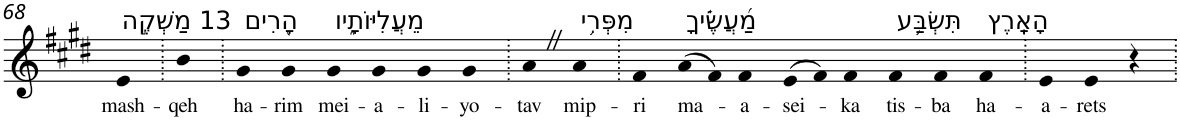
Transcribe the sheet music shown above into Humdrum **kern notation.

**kern	**text
*part1	*part1
*staff1	*staff1
*I"Piano	*
*I'Pno	*
!!LO:PB:g=z
*clefG2	*
*k[f#c#g#d#]	*
*E:	*
=68	=68
!LO:TX:a:t=13 מַשְׁקֶ֣ה	!
!	!LO:LY:b
4e	mash-
=69.	=69.
!	!LO:LY:b
4b	-qeh
=70.	=70.
!LO:TX:a:t=הָ֭רִים	!
!	!LO:LY:b
4g#	ha-
!	!LO:LY:b
4g#	-rim
!LO:TX:a:t=מֵעֲלִיּוֹתָ֑יו	!
!	!LO:LY:b
4g#	mei-
!	!LO:LY:b
4g#	-a-
!	!LO:LY:b
4g#	-li-
!	!LO:LY:b
4g#	-yo-
=71.	=71.
!	!LO:LY:b
4aZ	-tav
!LO:TX:a:t=מִפְּרִ֥י	!
!	!LO:LY:b
4a	mip-
=72.	=72.
!	!LO:LY:b
4f#	-ri
!LO:TX:a:t=מַ֝עֲשֶׂ֗יךָ	!
!	!LO:LY:b
(>8a	ma-
8f#)	.
!	!LO:LY:b
4f#	-a-
!	!LO:LY:b
(>8e	-sei-
8f#)	.
!	!LO:LY:b
4f#	-ka
!LO:TX:a:t=תִּשְׂבַּ֥ע	!
!	!LO:LY:b
4f#	tis-
!	!LO:LY:b
4f#	-ba
!LO:TX:a:t=הָאָֽרֶץ	!
!	!LO:LY:b
4f#	ha-
=73.	=73.
!	!LO:LY:b
4e	-a-
!	!LO:LY:b
4e	-rets
4r	.
=.	=.
*-	*-
